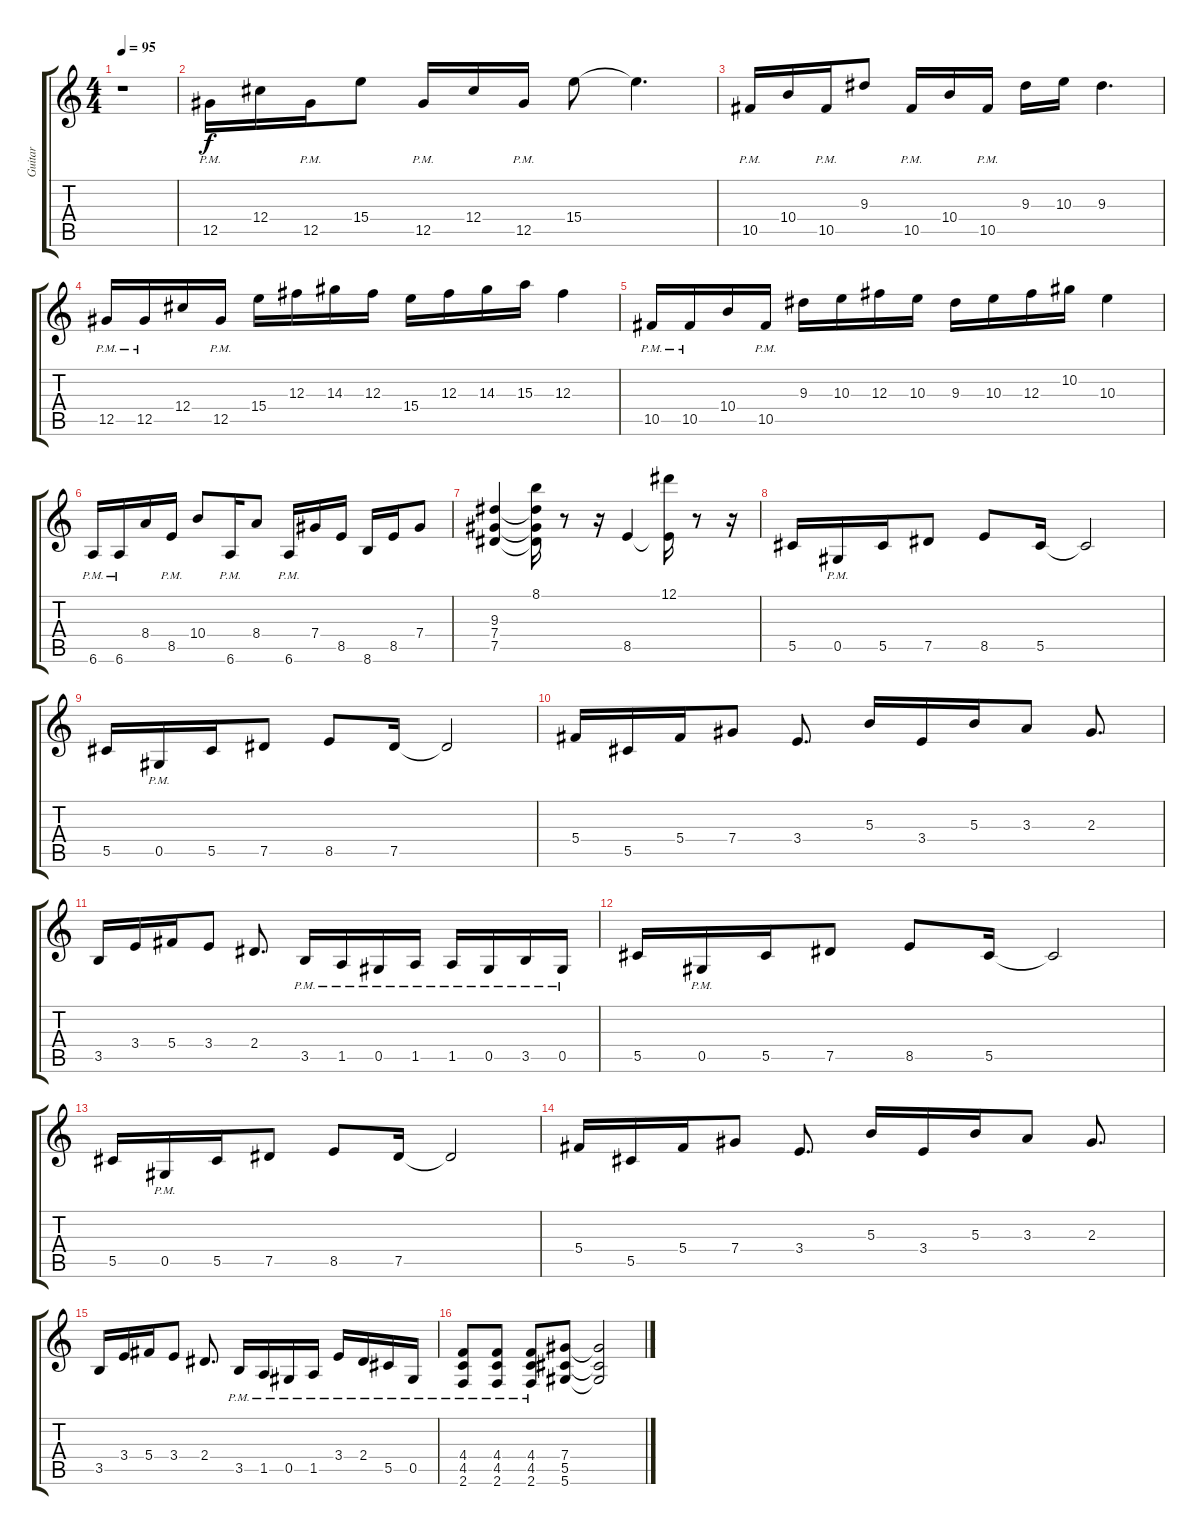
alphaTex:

\track ("Guitar" "Guitar") {instrument overdrivenguitar}
\staff {score tabs}
\tuning (Eb4 Bb3 Gb3 Db3 Ab2 Eb2) {hide}
\ts (4 4)
\tempo 95
\clef g2
\ks c
r.1{dy f} |
12.5{pm}.16{volume 13} 12.4.16 12.5{pm}.16 15.4.8 12.5{pm}.16 12.4.16 12.5{pm}.16 15.4.8 15.4{t}.4{d} |
10.5{pm}.16 10.4.16 10.5{pm}.16 9.3.8 10.5{pm}.16 10.4.16 10.5{pm}.16 9.3.16 10.3.16 9.3.4{d} |
12.5{pm}.16 12.5{pm}.16 12.4.16 12.5{pm}.16 15.4.16 12.3.16 14.3.16 12.3.16 15.4.16 12.3.16 14.3.16 15.3.16 12.3.4 |
10.5{pm}.16 10.5{pm}.16 10.4.16 10.5{pm}.16 9.3.16 10.3.16 12.3.16 10.3.16 9.3.16 10.3.16 12.3.16 10.2.16 10.3.4 |
6.6{pm}.16 6.6{pm}.16 8.4.16 8.5{pm}.16 10.4.8 6.6{pm}.16 8.4.8 6.6{pm}.16 7.4.16 8.5.16 8.6.16 8.5.16 7.4.8 |
(9.3 7.4 7.5).4 (8.1 9.3{t} 7.4{t} 7.5{t}).16 r.8 r.16 8.5.4 (12.1 8.5{t}).16 r.8 r.16 |
5.5.16 0.5{pm}.16 5.5.16 7.5.8 8.5.8 5.5.16 5.5{t}.2 |
5.5.16 0.5{pm}.16 5.5.16 7.5.8 8.5.8 7.5.16 7.5{t}.2 |
5.4.16 5.5.16 5.4.16 7.4.8 3.4.8{d} 5.3.16 3.4.16 5.3.16 3.3.8 2.3.8{d} |
3.5.16 3.4.16 5.4.16 3.4.8 2.4.8{d} 3.5{pm}.16 1.5{pm}.16 0.5{pm}.16 1.5{pm}.16 1.5{pm}.16 0.5{pm}.16 3.5{pm}.16 0.5{pm}.16 |
5.5.16 0.5{pm}.16 5.5.16 7.5.8 8.5.8 5.5.16 5.5{t}.2 |
5.5.16 0.5{pm}.16 5.5.16 7.5.8 8.5.8 7.5.16 7.5{t}.2 |
5.4.16 5.5.16 5.4.16 7.4.8 3.4.8{d} 5.3.16 3.4.16 5.3.16 3.3.8 2.3.8{d} |
3.5.16 3.4.16 5.4.16 3.4.8 2.4.8{d} 3.5{pm}.16 1.5{pm}.16 0.5{pm}.16 1.5{pm}.16 3.4{pm}.16 2.4{pm}.16 5.5{pm}.16 0.5{pm}.16 |
(4.4{pm} 4.5{pm} 2.6{pm}).8 (4.4{pm} 4.5{pm} 2.6{pm}).8 (4.4{pm} 4.5{pm} 2.6{pm}).8 (7.4 5.5 5.6).8 (7.4{t} 5.5{t} 5.6{t}).2
